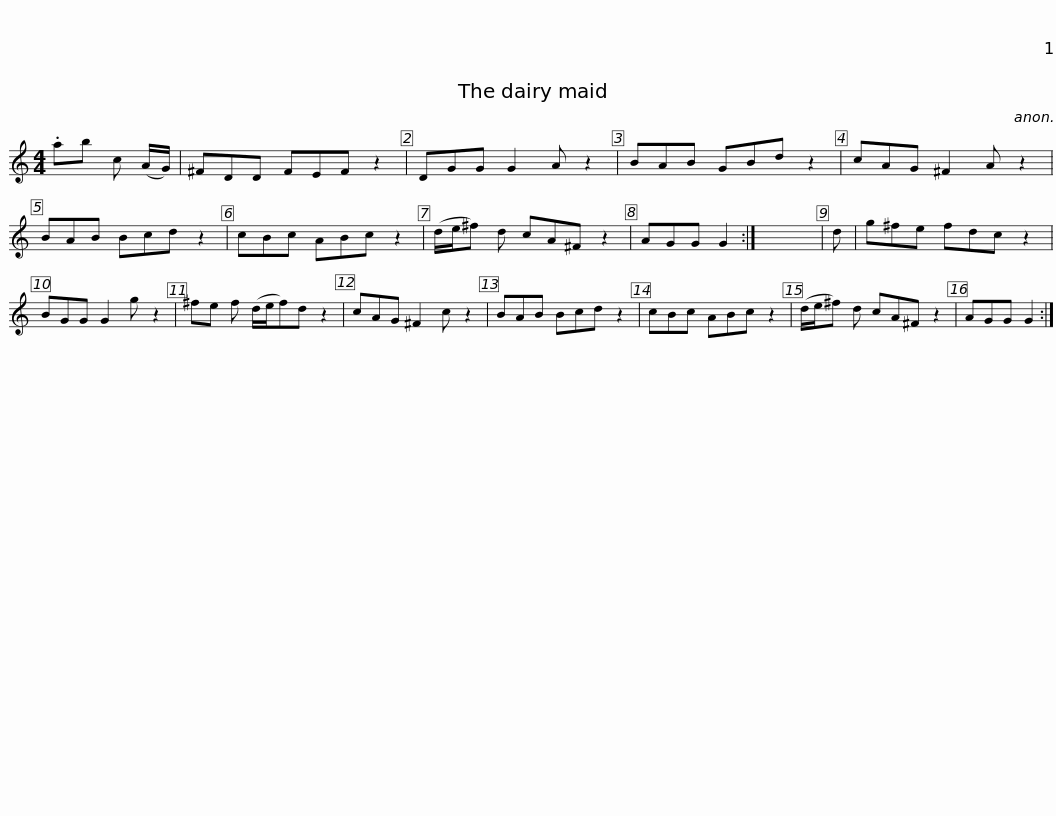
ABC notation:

X:1
L:1/8
M:4/4
I:linebreak $
K:C
V:1 treble
V:1
 .ab c (A/G/) | ^FDD FEF z2 | DGG G2 A z2 | BAB GBd z2 | cAG ^F2 A z2 | %5
 BAB Bcd z2 |$ cBc ABc z2 | (d/e/^f) d cA^F z2 | AGG G2 :| x8 | %10
 d | g^fe fdc z2 | BGG G2 g z2 | ^fe f (d/e/f)d z2 |$ cAG ^F2 c z2 | %15
 BAB Bcd z2 | cBc ABc z2 | (d/e/^f) d cA^F z2 | AGG G2 :| %19
